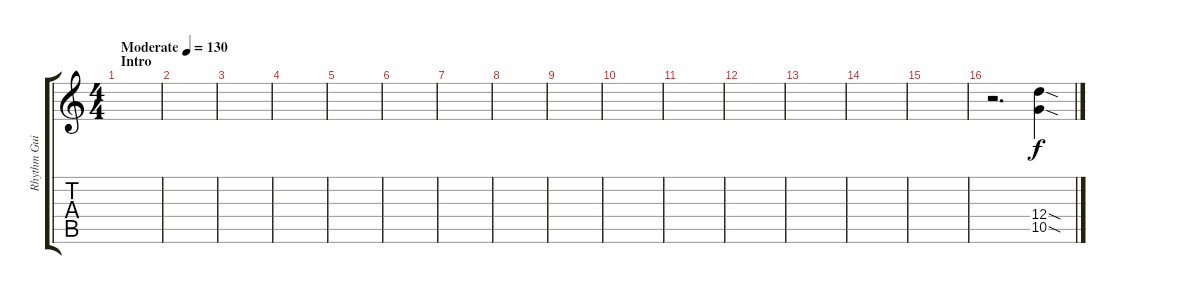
\track ("Rhythm Guitar" "Rhythm Gui") {instrument distortionguitar}
\staff {score tabs}
\tuning (E4 B3 G3 D3 A2 E2) {hide}
\ts (4 4)
\section ("" "Intro")
\tempo (130 "Moderate")
\clef g2
\ks c
|
|
|
|
|
|
|
|
|
|
|
|
|
|
|
r.2{d} (12.4{sod} 10.5{sod}).4
